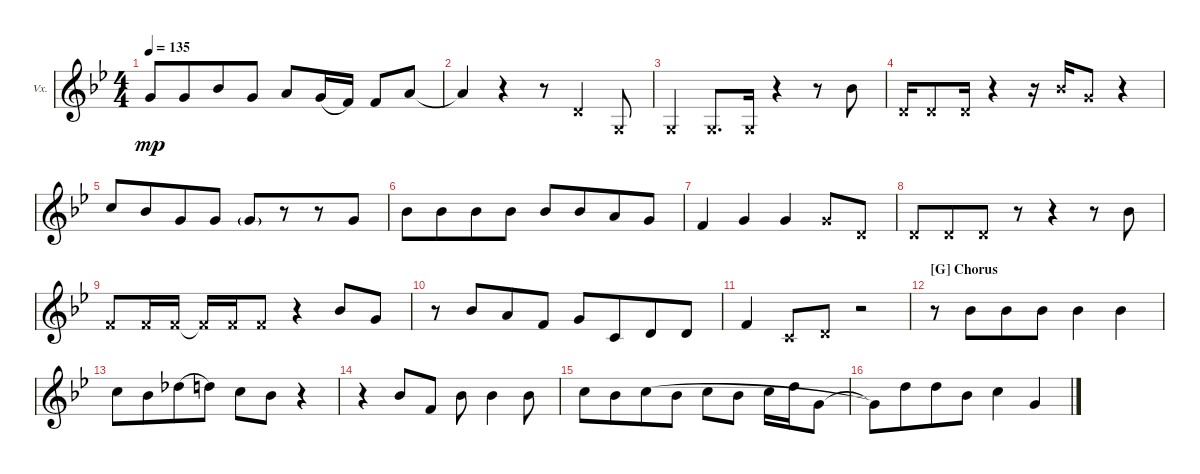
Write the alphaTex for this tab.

\defaultSystemsLayout 4
\bracketExtendMode groupsimilarinstruments
\firstSystemTrackNameOrientation horizontal
\otherSystemsTrackNameOrientation horizontal
\track ("Vocal" "Vx.") {instrument acousticguitarsteel}
\staff {score}
\tuning (E4 B3 G3 D3 A2 E2)
\ts (4 4)
\tempo 135
\clef g2
\ks bb
0.3.8{dy mp} 0.3.8{beam merge} 3.3.8 0.3.8 2.3.8 0.3.16{legatoorigin} 3.4.16 3.4.8 2.3.8 |
2.3{t}.4 r.4 r.8 0.4{x}.4 3.6{x}.8 |
3.6{x}.4 3.6{x}.8{d} 3.6{x}.16 r.4 r.8 3.3.8 |
0.4{x}.16 0.4{x}.8 0.4{x}.16 r.4 r.16 3.3{x}.16 0.3{x}.8 r.4 |
1.2.8 3.3.8{beam merge} 0.3.8 0.3.8 0.3{g}.8{beam merge} r.8{beam merge} r.8{beam merge} 0.3.8 |
3.3.8 3.3.8{beam merge} 3.3.8 3.3.8 3.3.8 3.3.8{beam merge} 2.3.8 0.3.8 |
3.4.4 0.3.4 0.3.4 0.3{x}.8 0.4{x}.8 |
0.4{x}.8 0.4{x}.8{beam merge} 0.4{x}.8 r.8 r.4 r.8 3.3.8 |
3.4{x}.8 3.4{x}.16 3.4{x}.16 3.4{x t}.16 3.4{x}.16 3.4{x}.8 r.4 3.3.8 0.3.8 |
r.8 3.3.8{beam merge} 2.3.8 3.4.8 0.3.8 3.5.8{beam merge} 0.4.8 0.4.8 |
3.4.4 3.5{x}.8 0.4{x}.8 r.2 |
\section ("G" "Chorus")
r.8 3.3.8{beam merge} 3.3.8 3.3.8 3.3.4 3.3.4 |
1.2.8 3.3.8{beam merge} 6.3.8{legatoorigin} 7.3.8 5.3.8 3.3.8 r.4 |
r.4 3.3.8 3.4.8 3.3.8 3.3.4 3.3.8 |
1.2.8 3.3.8{beam merge} 1.2.8{legatoorigin} 3.3.8{legatoorigin} 1.2.8{legatoorigin} 3.3.8{legatoorigin} 1.2.16{legatoorigin} 3.2.16{legatoorigin} 0.3.8{legatoorigin} |
0.3{t}.8 3.2.8{beam merge} 3.2.8 3.3.8 1.2.4 0.3.4
